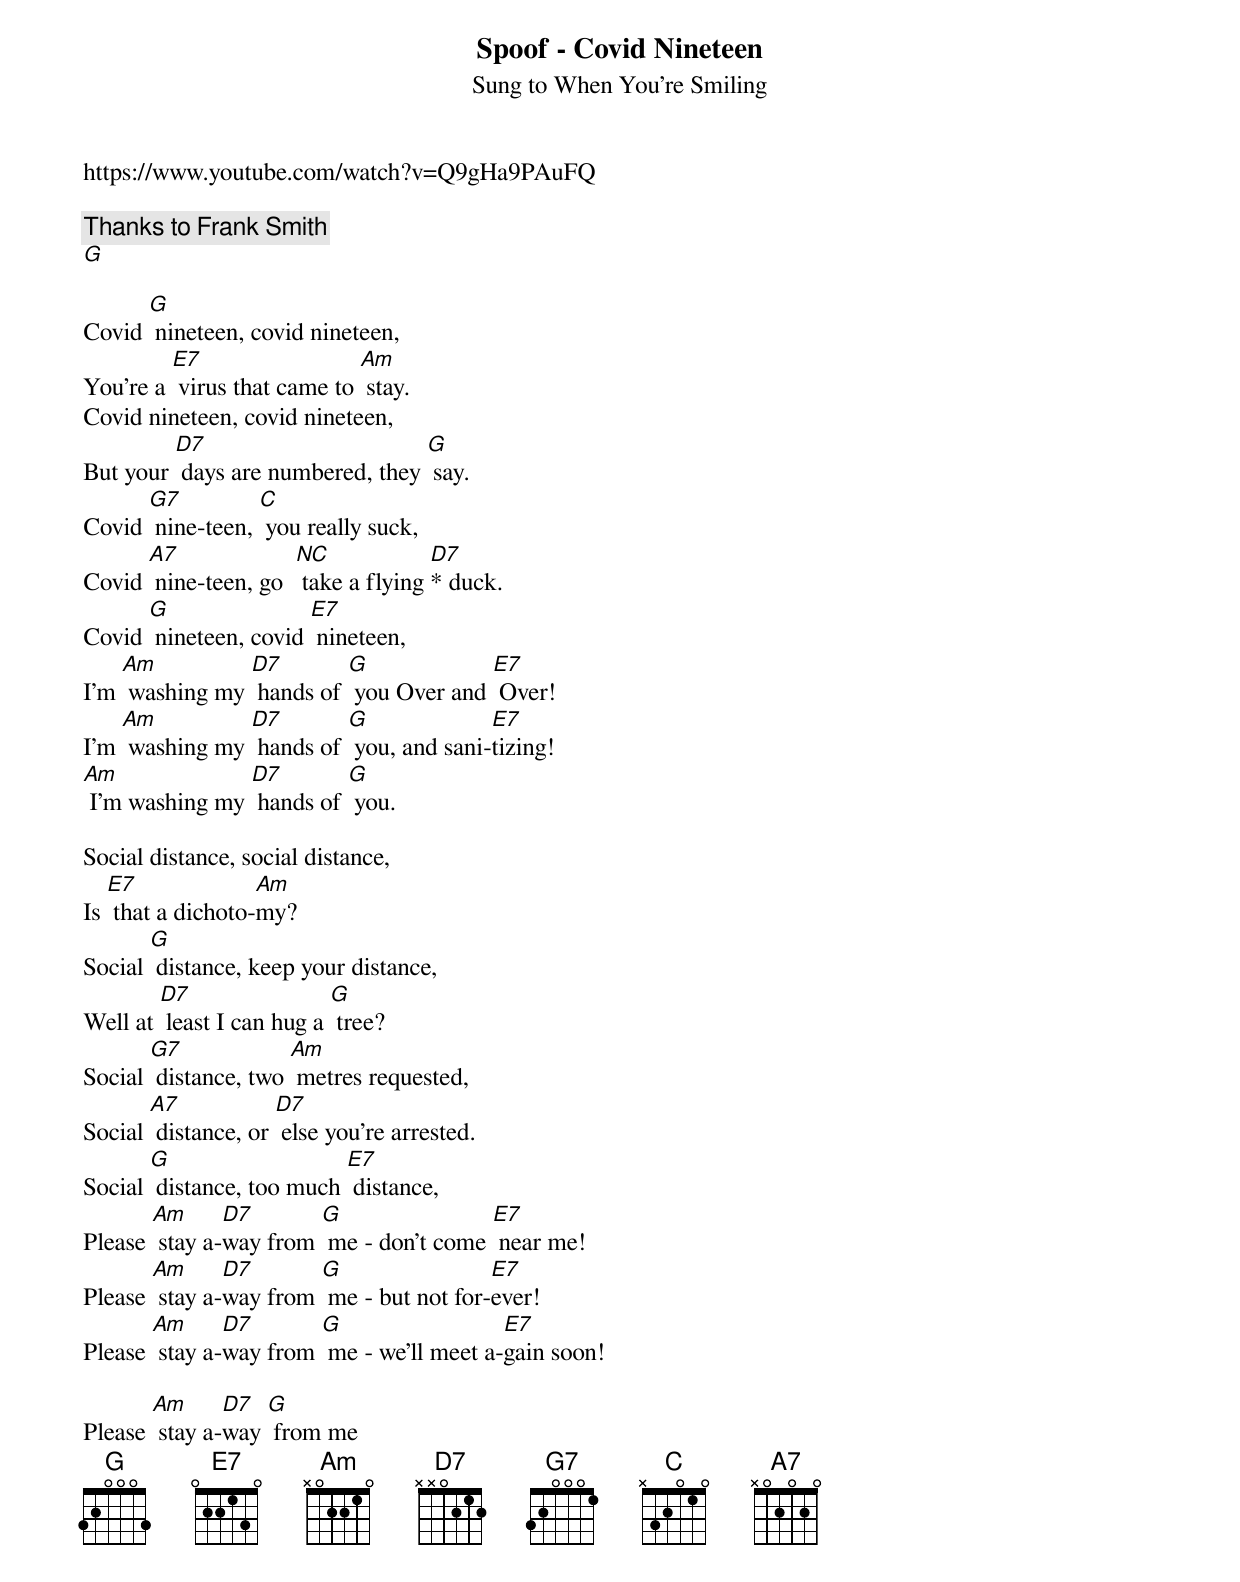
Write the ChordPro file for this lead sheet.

{t:Spoof - Covid Nineteen}
{st: Sung to When You’re Smiling}
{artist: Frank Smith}
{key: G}
https://www.youtube.com/watch?v=Q9gHa9PAuFQ

{c: Thanks to Frank Smith}
[G]

Covid [G] nineteen, covid nineteen,
You’re a [E7] virus that came to [Am] stay.
Covid nineteen, covid nineteen,
But your [D7] days are numbered, they [G] say.
Covid [G7] nine-teen, [C] you really suck,
Covid [A7] nine-teen, go  [NC] take a flying [D7]* duck.
Covid [G] nineteen, covid [E7] nineteen,
I’m [Am] washing my [D7] hands of [G] you Over and [E7] Over!
I’m [Am] washing my [D7] hands of [G] you, and sani-[E7]tizing!
[Am] I'm washing my [D7] hands of [G] you.

Social distance, social distance,
Is [E7] that a dichoto-[Am]my?
Social [G] distance, keep your distance,
Well at [D7] least I can hug a [G] tree?
Social [G7] distance, two [Am] metres requested,
Social [A7] distance, or [D7] else you’re arrested.
Social [G] distance, too much [E7] distance,
Please [Am] stay a-[D7]way from [G] me - don’t come [E7] near me!
Please [Am] stay a-[D7]way from [G] me - but not for-[E7]ever!
Please [Am] stay a-[D7]way from [G] me - we’ll meet a-[E7]gain soon!

Please [Am] stay a-[D7]way [G] from me
